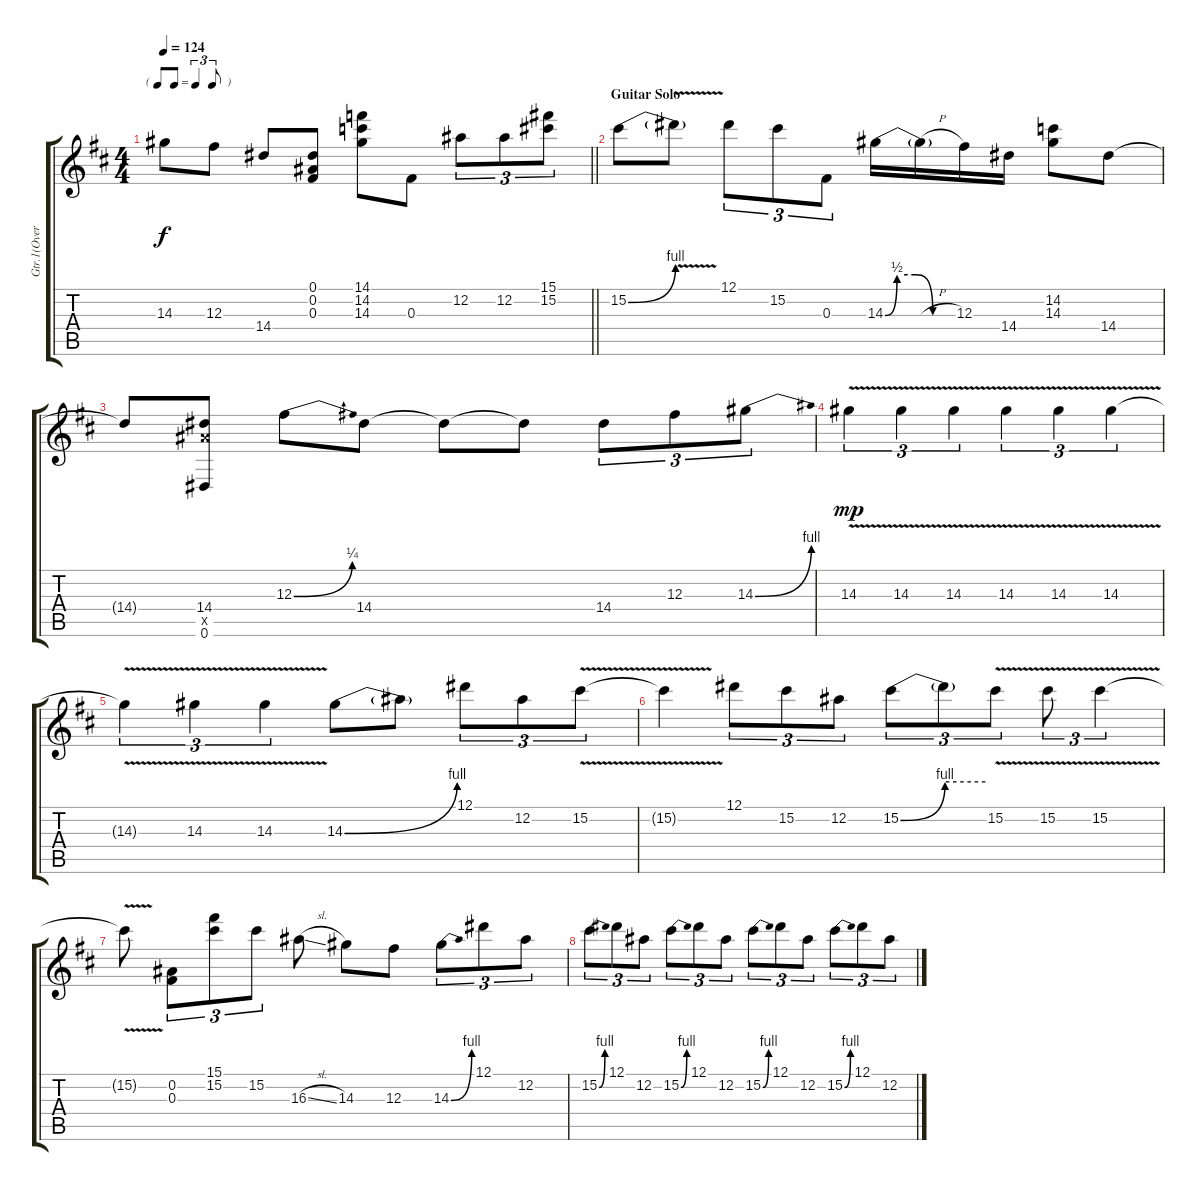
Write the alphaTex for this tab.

\track ("Gtr.1(Overdriven Gtr. Tune Down 1/2 Step" "Gtr.1(Over") {instrument overdrivenguitar}
\staff {score tabs}
\tuning (Eb4 Bb3 Gb3 Db3 Ab2 Eb2) {hide}
\ts (4 4)
\tf triplet8th
\tempo 124
\clef g2
\barLineRight lightlight
\ks d
14.3.8{dy f} 12.3.8 14.4.8 (0.1 0.2 0.3).8 (14.1 14.2 14.3).8 0.3.8 12.2.8{tu (3 2)} 12.2.8{tu (3 2)} (15.1 15.2).8{tu (3 2)} |
\section ("" "Guitar Solo")
15.2{be (bend 0 0 60 4)}.8 15.2{v t}.8 12.1.8{tu (3 2)} 15.2.8{tu (3 2)} 0.3.8{tu (3 2)} 14.3{be (custom 0 0 10 2 25 2 40 0 60 0)}.16 14.3{h t}.16 12.3.16 14.4.16 (14.2 14.3).8 14.4.8 |
14.4{t}.8 (14.4 14.5{x} 0.6).8 12.3{be (bend 0 0 60 1)}.8 14.4.8 14.4{t}.8 14.4{t}.8 14.4.8{tu (3 2)} 12.3.8{tu (3 2)} 14.3{be (bend 0 0 60 4)}.8{tu (3 2)} |
14.3{v}.4{tu (3 2) dy mp} 14.3{v}.4{tu (3 2)} 14.3{v}.4{tu (3 2)} 14.3{v}.4{tu (3 2)} 14.3{v}.4{tu (3 2)} 14.3{v}.4{tu (3 2)} |
14.3{v t}.4{tu (3 2)} 14.3{v}.4{tu (3 2)} 14.3{v}.4{tu (3 2)} 14.3{be (bend 0 0 60 4)}.8 14.3{t}.8 12.1.8{tu (3 2)} 12.2.8{tu (3 2)} 15.2{v}.8{tu (3 2)} |
15.2{v t}.4 12.1.8{tu (3 2)} 15.2.8{tu (3 2)} 12.2.8{tu (3 2)} 15.2{be (bend 0 0 60 4)}.8{tu (3 2)} 15.2{be (hold 0 4 60 4) t}.8{tu (3 2)} 15.2{v}.8{tu (3 2)} 15.2{v}.8{tu (3 2)} 15.2{v}.4{tu (3 2)} |
15.2{t}.8 (0.2 0.3).8{tu (3 2)} (15.1 15.2).8{tu (3 2)} 15.2.8{tu (3 2)} 16.3{sl}.8 14.3.8 12.3.8 14.3{be (bend 0 0 60 4)}.8{tu (3 2)} 12.1.8{tu (3 2)} 12.2.8{tu (3 2)} |
15.2{be (bend 0 0 60 4)}.8{tu (3 2)} 12.1.8{tu (3 2)} 12.2.8{tu (3 2)} 15.2{be (bend 0 0 60 4)}.8{tu (3 2)} 12.1.8{tu (3 2)} 12.2.8{tu (3 2)} 15.2{be (bend 0 0 60 4)}.8{tu (3 2)} 12.1.8{tu (3 2)} 12.2.8{tu (3 2)} 15.2{be (bend 0 0 60 4)}.8{tu (3 2)} 12.1.8{tu (3 2)} 12.2.8{tu (3 2)}
